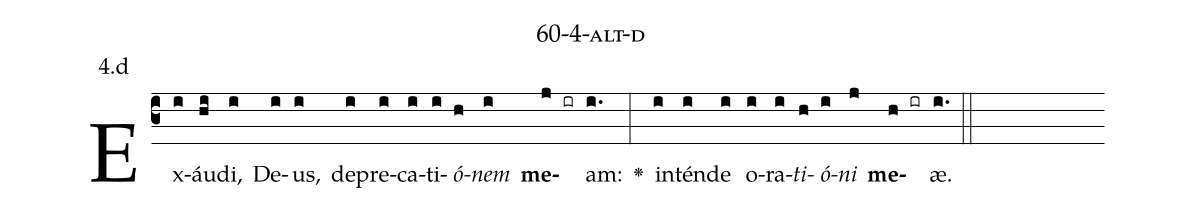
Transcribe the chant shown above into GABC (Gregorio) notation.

name: 60-4-alt-d;
annotation: 4.d;
%%
(c3)Ex(i)áu(hi)di,(i) De(i)us,(i) de(i)pre(i)ca(i)ti(i)<i>ó</i>(h)<i>nem</i>(i) <b>me</b>(j ir)am:(i.) <v>\greheightstar</v>(:) in(i)tén(i)de(i) o(i)ra(i)<i>ti</i>(h)<i>ó</i>(i)<i>ni</i>(j) <b>me</b>(h ir)æ.(i.) (::)


%E(i) u(h) o(i) u(j) a(h) e.(i.) (::)
